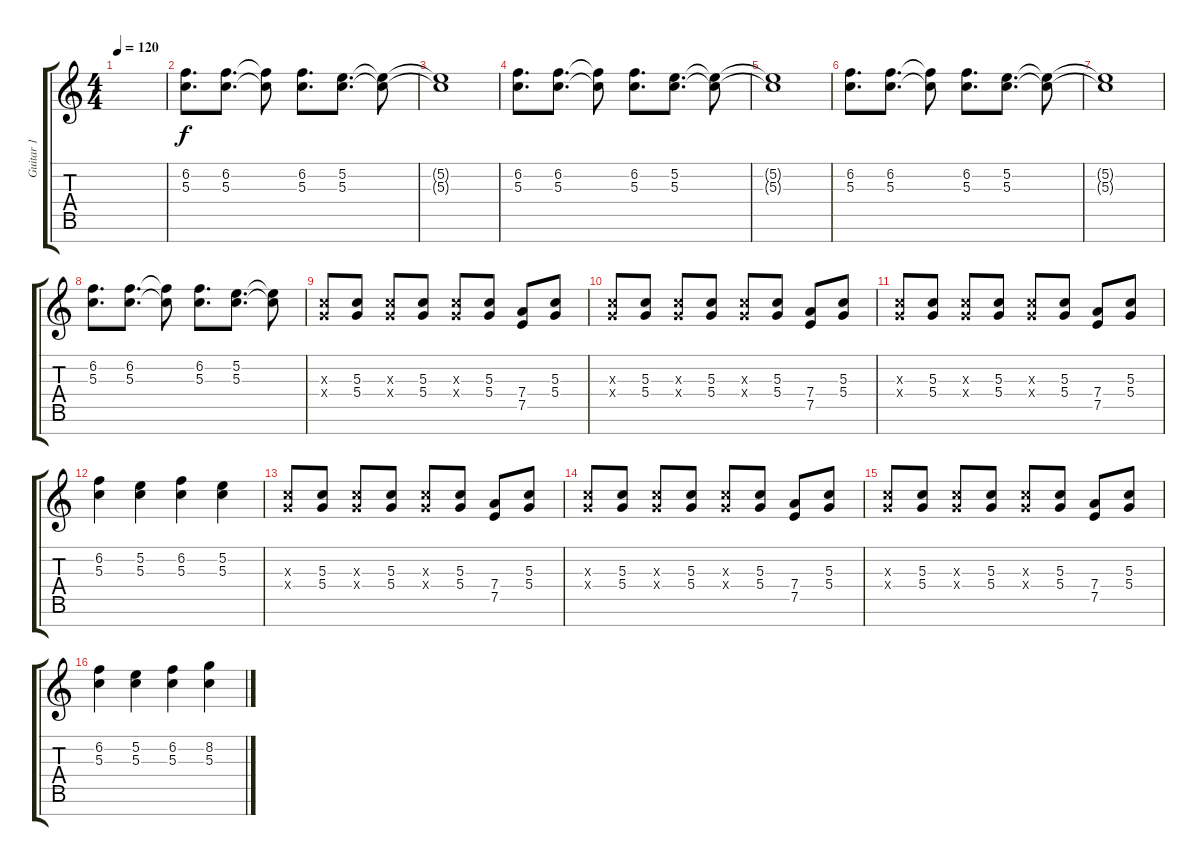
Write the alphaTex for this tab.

\track ("Guitar 1" "Guitar 1") {instrument overdrivenguitar}
\staff {score tabs}
\tuning (E4 B3 G3 D3 A2 E2 B1) {hide}
\ts (4 4)
\tempo 120
\clef g2
\ks c
|
(6.2 5.3).8{d} (6.2 5.3).8{d} (6.2{t} 5.3{t}).8 (6.2 5.3).8{d} (5.2 5.3).8{d} (5.2{t} 5.3{t}).8 |
(5.2{t} 5.3{t}).1 |
(6.2 5.3).8{d} (6.2 5.3).8{d} (6.2{t} 5.3{t}).8 (6.2 5.3).8{d} (5.2 5.3).8{d} (5.2{t} 5.3{t}).8 |
(5.2{t} 5.3{t}).1 |
(6.2 5.3).8{d} (6.2 5.3).8{d} (6.2{t} 5.3{t}).8 (6.2 5.3).8{d} (5.2 5.3).8{d} (5.2{t} 5.3{t}).8 |
(5.2{t} 5.3{t}).1 |
(6.2 5.3).8{d} (6.2 5.3).8{d} (6.2{t} 5.3{t}).8 (6.2 5.3).8{d} (5.2 5.3).8{d} (5.2{t} 5.3{t}).8 |
(5.3{x} 5.4{x}).8 (5.3 5.4).8 (5.3{x} 5.4{x}).8 (5.3 5.4).8 (5.3{x} 5.4{x}).8 (5.3 5.4).8 (7.4 7.5).8 (5.3 5.4).8 |
(5.3{x} 5.4{x}).8 (5.3 5.4).8 (5.3{x} 5.4{x}).8 (5.3 5.4).8 (5.3{x} 5.4{x}).8 (5.3 5.4).8 (7.4 7.5).8 (5.3 5.4).8 |
(5.3{x} 5.4{x}).8 (5.3 5.4).8 (5.3{x} 5.4{x}).8 (5.3 5.4).8 (5.3{x} 5.4{x}).8 (5.3 5.4).8 (7.4 7.5).8 (5.3 5.4).8 |
(6.2 5.3).4 (5.2 5.3).4 (6.2 5.3).4 (5.2 5.3).4 |
(5.3{x} 5.4{x}).8 (5.3 5.4).8 (5.3{x} 5.4{x}).8 (5.3 5.4).8 (5.3{x} 5.4{x}).8 (5.3 5.4).8 (7.4 7.5).8 (5.3 5.4).8 |
(5.3{x} 5.4{x}).8 (5.3 5.4).8 (5.3{x} 5.4{x}).8 (5.3 5.4).8 (5.3{x} 5.4{x}).8 (5.3 5.4).8 (7.4 7.5).8 (5.3 5.4).8 |
(5.3{x} 5.4{x}).8 (5.3 5.4).8 (5.3{x} 5.4{x}).8 (5.3 5.4).8 (5.3{x} 5.4{x}).8 (5.3 5.4).8 (7.4 7.5).8 (5.3 5.4).8 |
(6.2 5.3).4 (5.2 5.3).4 (6.2 5.3).4 (8.2 5.3).4
